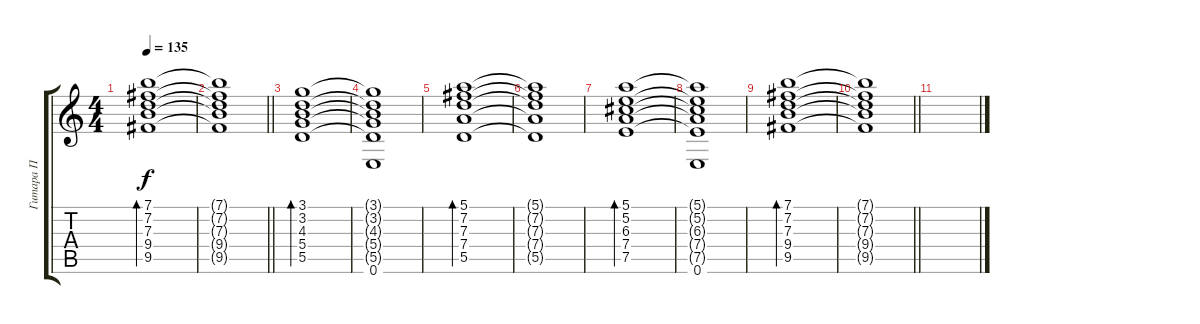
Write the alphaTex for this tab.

\track ("Гитара П" "Гитара П") {instrument distortionguitar}
\staff {score tabs}
\tuning (E4 B3 G3 D3 A2 E2) {hide}
\ts (4 4)
\tempo 135
\clef g2
\ks c
(7.1 7.2 7.3 9.4 9.5).1{bd 240 dy f} |
\barLineRight lightlight
(7.1{t} 7.2{t} 7.3{t} 9.4{t} 9.5{t}).1 |
\section ("" " ")
(3.1 3.2 4.3 5.4 5.5).1{bd 240} |
(3.1{t} 3.2{t} 4.3{t} 5.4{t} 5.5{t} 0.6).1 |
(5.1 7.2 7.3 7.4 5.5).1{bd 240} |
(5.1{t} 7.2{t} 7.3{t} 7.4{t} 5.5{t}).1 |
(5.1 5.2 6.3 7.4 7.5).1{bd 240} |
(5.1{t} 5.2{t} 6.3{t} 7.4{t} 7.5{t} 0.6).1 |
(7.1 7.2 7.3 9.4 9.5).1{bd 240} |
\barLineRight lightlight
(7.1{t} 7.2{t} 7.3{t} 9.4{t} 9.5{t}).1 |
\section ("" " ")
